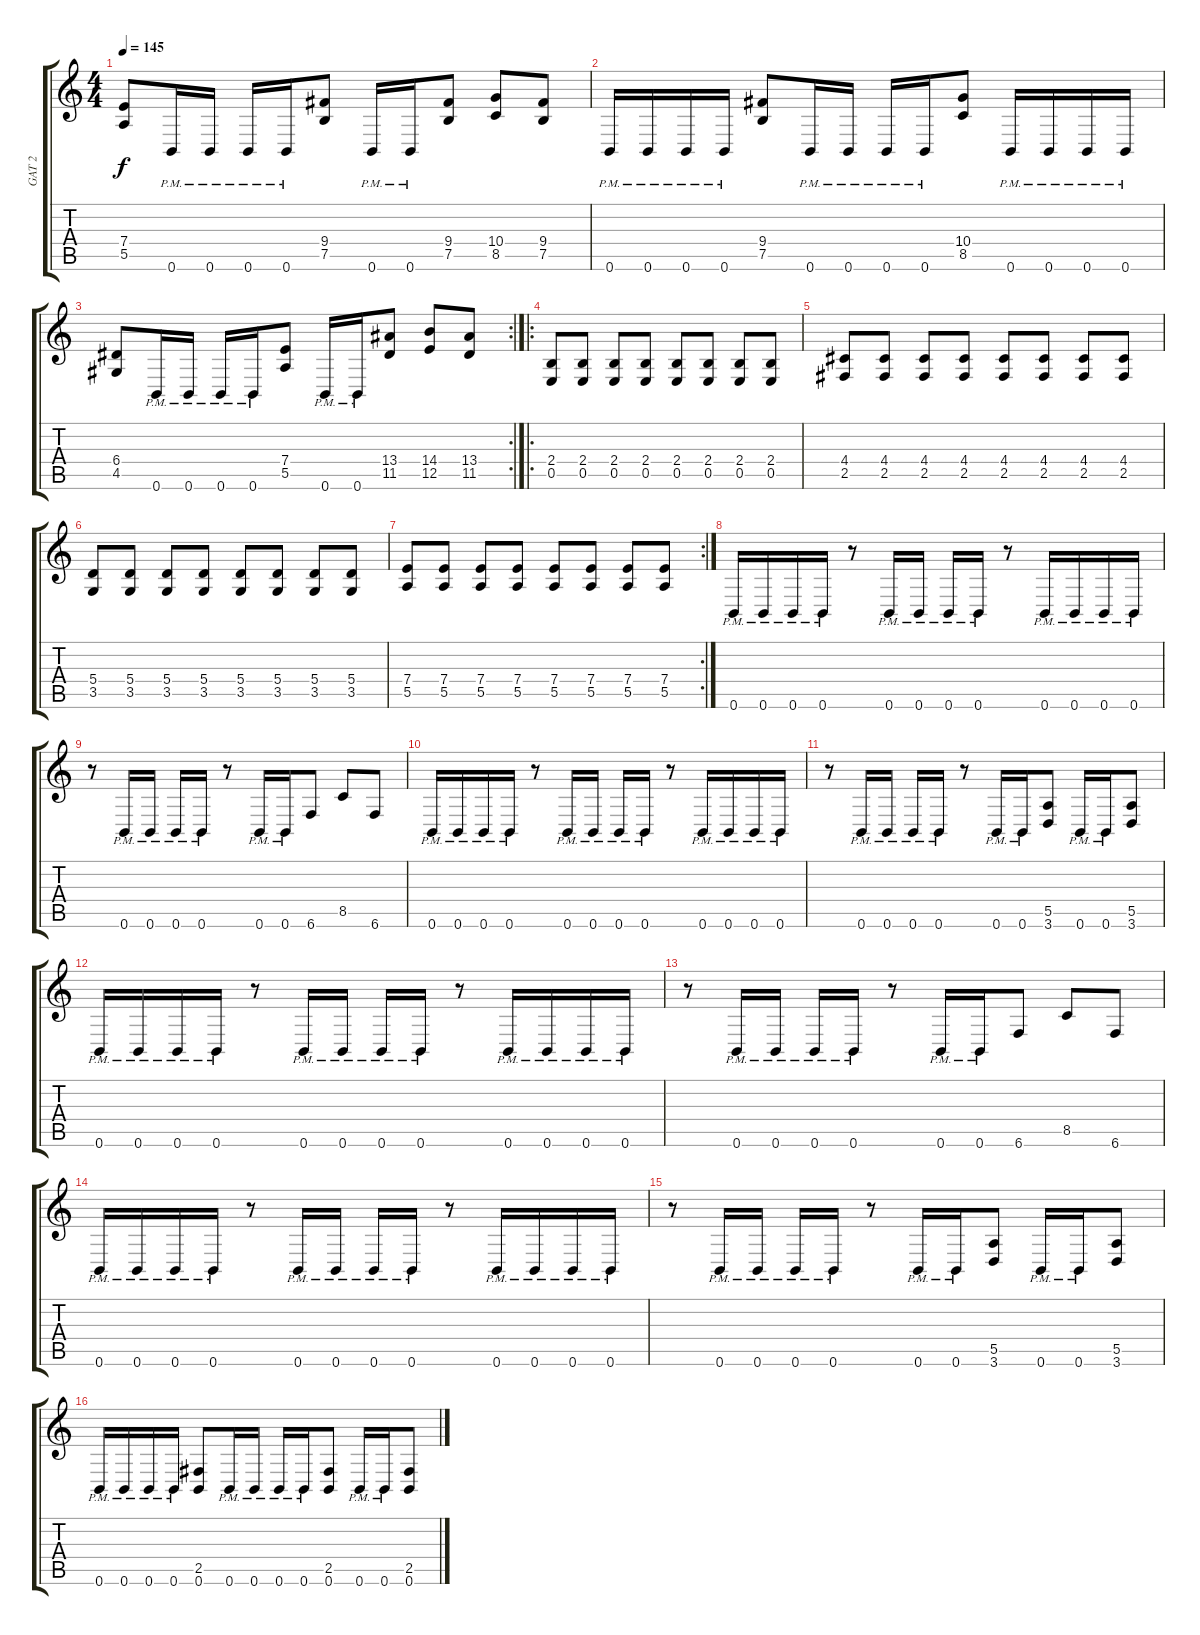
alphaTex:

\track ("GAT 2" "GAT 2") {instrument distortionguitar}
\staff {score tabs}
\tuning (B3 Gb3 D3 A2 E2 B1) {hide}
\ts (4 4)
\tempo 145
\clef g2
\ks c
(7.4 5.5).8{dy f} 0.6{pm}.16 0.6{pm}.16 0.6{pm}.16 0.6{pm}.16 (9.4 7.5).8 0.6{pm}.16 0.6{pm}.16 (9.4 7.5).8 (10.4 8.5).8 (9.4 7.5).8 |
0.6{pm}.16 0.6{pm}.16 0.6{pm}.16 0.6{pm}.16 (9.4 7.5).8 0.6{pm}.16 0.6{pm}.16 0.6{pm}.16 0.6{pm}.16 (10.4 8.5).8 0.6{pm}.16 0.6{pm}.16 0.6{pm}.16 0.6{pm}.16 |
\rc 2
(6.4 4.5).8 0.6{pm}.16 0.6{pm}.16 0.6{pm}.16 0.6{pm}.16 (7.4 5.5).8 0.6{pm}.16 0.6{pm}.16 (13.4 11.5).8 (14.4 12.5).8 (13.4 11.5).8 |
\ro
(2.4 0.5).8 (2.4 0.5).8 (2.4 0.5).8 (2.4 0.5).8 (2.4 0.5).8 (2.4 0.5).8 (2.4 0.5).8 (2.4 0.5).8 |
(4.4 2.5).8 (4.4 2.5).8 (4.4 2.5).8 (4.4 2.5).8 (4.4 2.5).8 (4.4 2.5).8 (4.4 2.5).8 (4.4 2.5).8 |
(5.4 3.5).8 (5.4 3.5).8 (5.4 3.5).8 (5.4 3.5).8 (5.4 3.5).8 (5.4 3.5).8 (5.4 3.5).8 (5.4 3.5).8 |
\rc 2
(7.4 5.5).8 (7.4 5.5).8 (7.4 5.5).8 (7.4 5.5).8 (7.4 5.5).8 (7.4 5.5).8 (7.4 5.5).8 (7.4 5.5).8 |
0.6{pm}.16 0.6{pm}.16 0.6{pm}.16 0.6{pm}.16 r.8 0.6{pm}.16 0.6{pm}.16 0.6{pm}.16 0.6{pm}.16 r.8 0.6{pm}.16 0.6{pm}.16 0.6{pm}.16 0.6{pm}.16 |
r.8 0.6{pm}.16 0.6{pm}.16 0.6{pm}.16 0.6{pm}.16 r.8 0.6{pm}.16 0.6{pm}.16 6.6.8 8.5.8 6.6.8 |
0.6{pm}.16 0.6{pm}.16 0.6{pm}.16 0.6{pm}.16 r.8 0.6{pm}.16 0.6{pm}.16 0.6{pm}.16 0.6{pm}.16 r.8 0.6{pm}.16 0.6{pm}.16 0.6{pm}.16 0.6{pm}.16 |
r.8 0.6{pm}.16 0.6{pm}.16 0.6{pm}.16 0.6{pm}.16 r.8 0.6{pm}.16 0.6{pm}.16 (5.5 3.6).8 0.6{pm}.16 0.6{pm}.16 (5.5 3.6).8 |
0.6{pm}.16 0.6{pm}.16 0.6{pm}.16 0.6{pm}.16 r.8 0.6{pm}.16 0.6{pm}.16 0.6{pm}.16 0.6{pm}.16 r.8 0.6{pm}.16 0.6{pm}.16 0.6{pm}.16 0.6{pm}.16 |
r.8 0.6{pm}.16 0.6{pm}.16 0.6{pm}.16 0.6{pm}.16 r.8 0.6{pm}.16 0.6{pm}.16 6.6.8 8.5.8 6.6.8 |
0.6{pm}.16 0.6{pm}.16 0.6{pm}.16 0.6{pm}.16 r.8 0.6{pm}.16 0.6{pm}.16 0.6{pm}.16 0.6{pm}.16 r.8 0.6{pm}.16 0.6{pm}.16 0.6{pm}.16 0.6{pm}.16 |
r.8 0.6{pm}.16 0.6{pm}.16 0.6{pm}.16 0.6{pm}.16 r.8 0.6{pm}.16 0.6{pm}.16 (5.5 3.6).8 0.6{pm}.16 0.6{pm}.16 (5.5 3.6).8 |
0.6{pm}.16 0.6{pm}.16 0.6{pm}.16 0.6{pm}.16 (2.5 0.6).8 0.6{pm}.16 0.6{pm}.16 0.6{pm}.16 0.6{pm}.16 (2.5 0.6).8 0.6{pm}.16 0.6{pm}.16 (2.5 0.6).8
